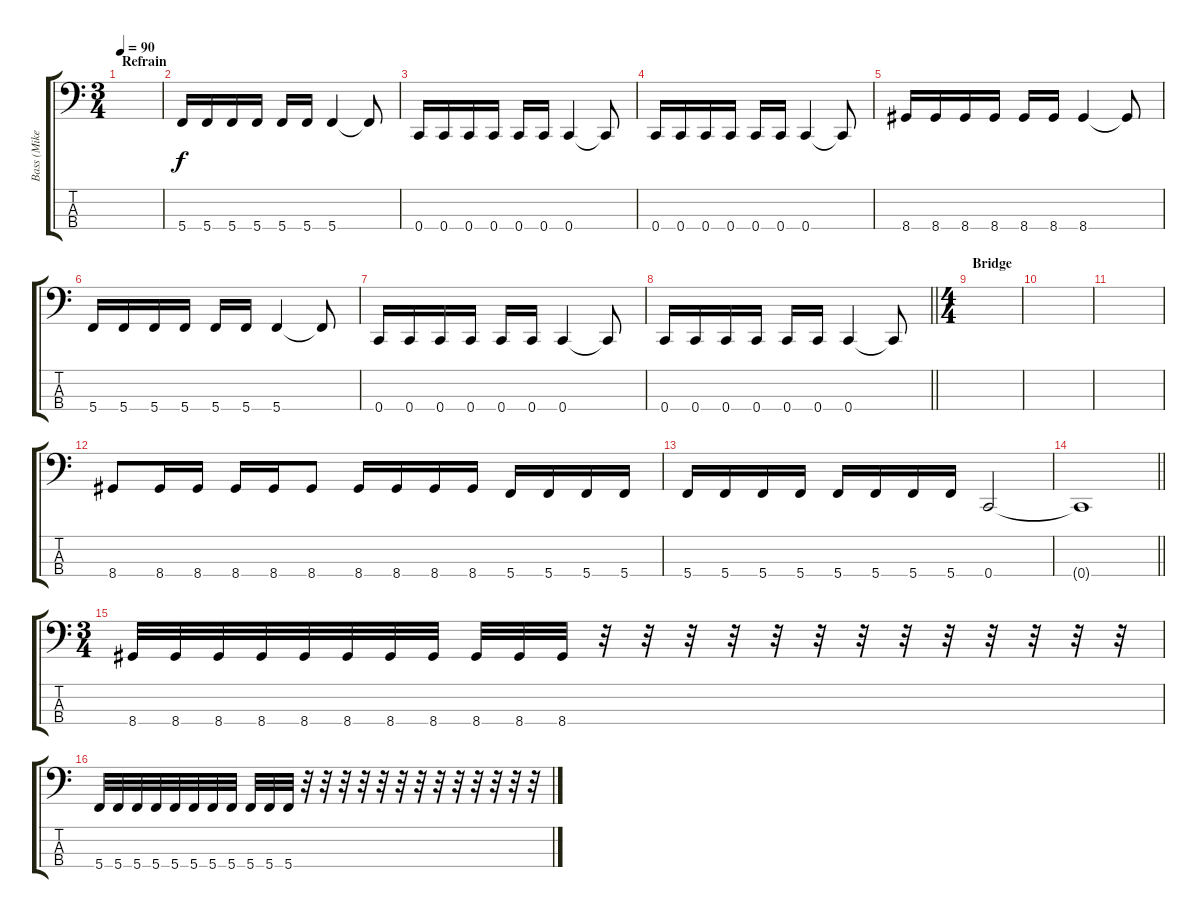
\track ("Bass (Mike D)" "Bass (Mike") {instrument electricbasspick}
\staff {score tabs}
\tuning (F2 C2 G1 C1) {hide}
\ts (3 4)
\section ("" "Refrain")
\tempo 90
\clef f4
\ks c
|
5.4.16 5.4.16 5.4.16 5.4.16 5.4.16 5.4.16 5.4.4 5.4{t}.8 |
0.4.16 0.4.16 0.4.16 0.4.16 0.4.16 0.4.16 0.4.4 0.4{t}.8 |
0.4.16 0.4.16 0.4.16 0.4.16 0.4.16 0.4.16 0.4.4 0.4{t}.8 |
8.4.16 8.4.16 8.4.16 8.4.16 8.4.16 8.4.16 8.4.4 8.4{t}.8 |
5.4.16 5.4.16 5.4.16 5.4.16 5.4.16 5.4.16 5.4.4 5.4{t}.8 |
0.4.16 0.4.16 0.4.16 0.4.16 0.4.16 0.4.16 0.4.4 0.4{t}.8 |
\barLineRight lightlight
0.4.16 0.4.16 0.4.16 0.4.16 0.4.16 0.4.16 0.4.4 0.4{t}.8 |
\ts (4 4)
\section ("" "Bridge")
|
|
|
8.4.8 8.4.16 8.4.16 8.4.16 8.4.16 8.4.8 8.4.16 8.4.16 8.4.16 8.4.16 5.4.16 5.4.16 5.4.16 5.4.16 |
5.4.16 5.4.16 5.4.16 5.4.16 5.4.16 5.4.16 5.4.16 5.4.16 0.4.2 |
\barLineRight lightlight
0.4{t}.1 |
\ts (3 4)
\section ("" "")
8.4.32 8.4.32 8.4.32 8.4.32 8.4.32 8.4.32 8.4.32 8.4.32 8.4.32 8.4.32 8.4.32 r.32 r.32 r.32 r.32 r.32 r.32 r.32 r.32 r.32 r.32 r.32 r.32 r.32 |
5.4.32 5.4.32 5.4.32 5.4.32 5.4.32 5.4.32 5.4.32 5.4.32 5.4.32 5.4.32 5.4.32 r.32 r.32 r.32 r.32 r.32 r.32 r.32 r.32 r.32 r.32 r.32 r.32 r.32
